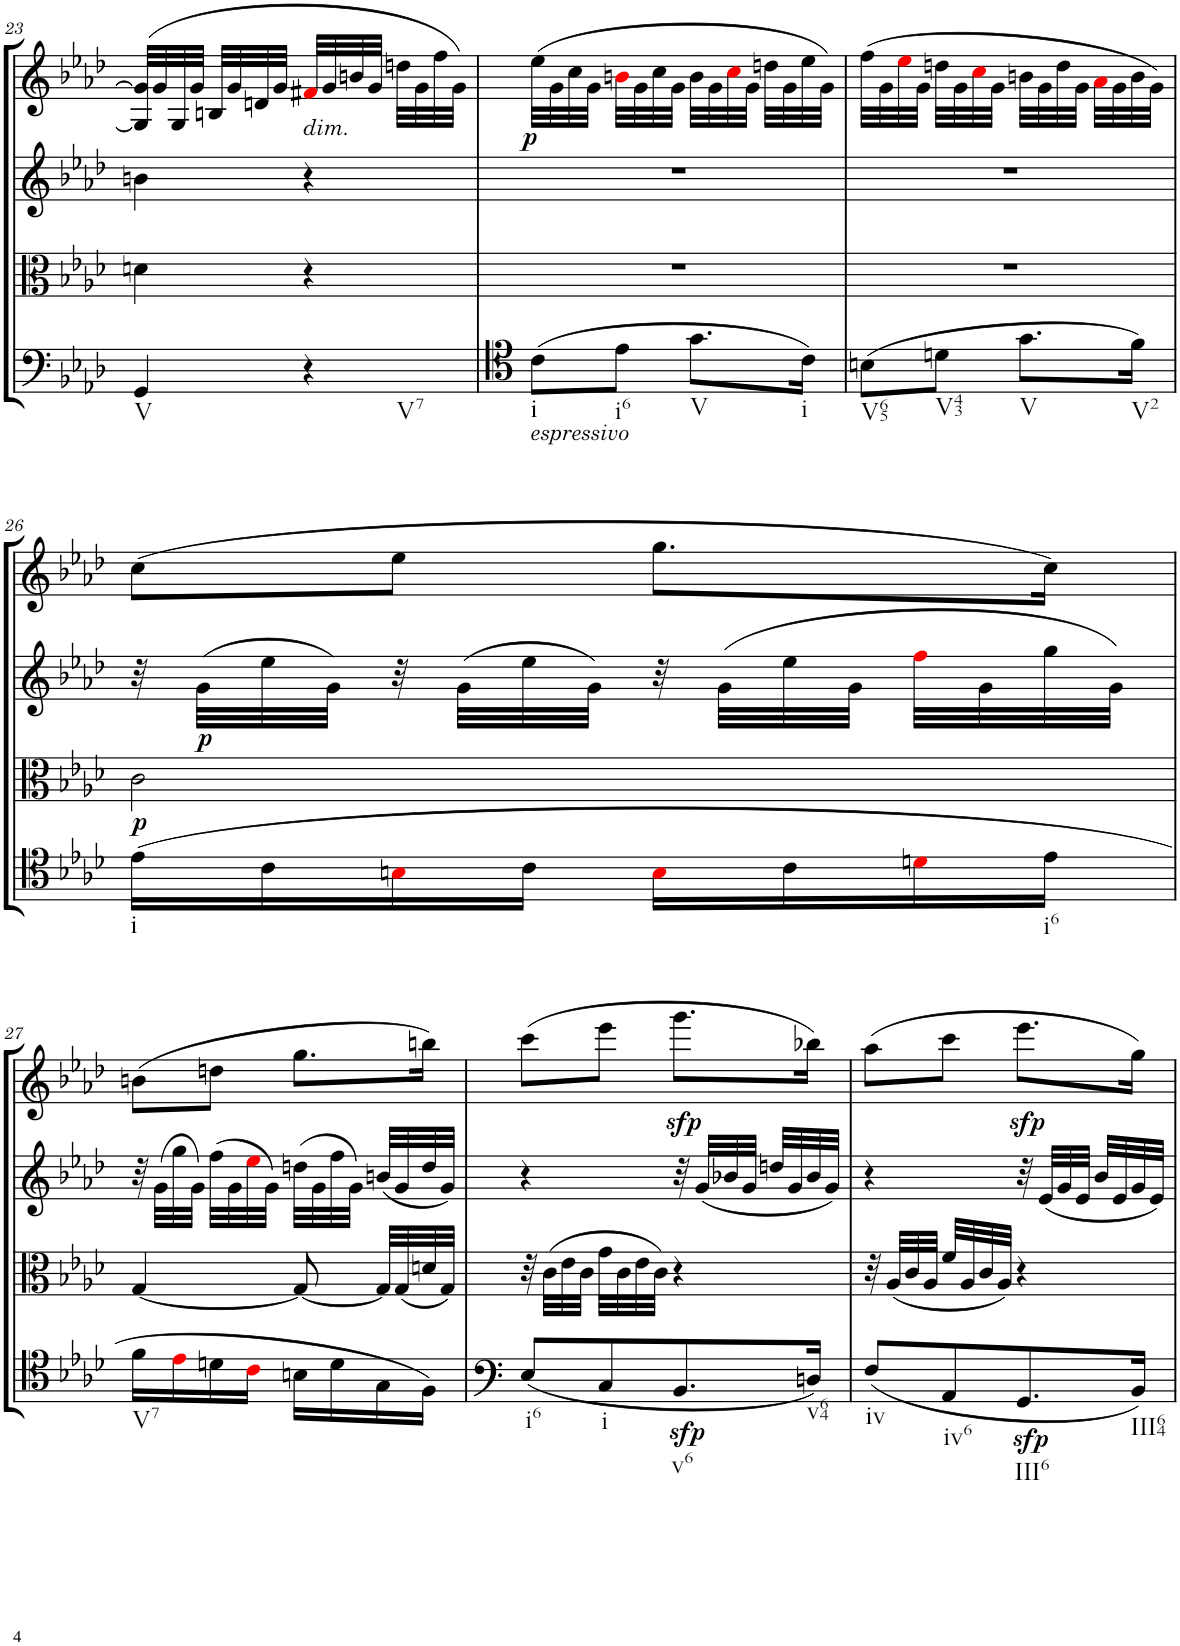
**kern	**dynam	**kern	**dynam	**kern	**dynam	**kern	**dynam
*part4	*part4	*part3	*part3	*part2	*part2	*part1	*part1
*staff4	*staff4	*staff3	*staff3	*staff2	*staff2	*staff1	*staff1
*I"Cello	*	*I"Viola	*	*I"2nd Violin	*	*I"1st Violin	*
*	*	*I'Vla	*	*I'Vln	*	*I'Vln	*
!!LO:PB:g=z
*clefF4	*	*clefC3	*	*clefG2	*	*clefG2	*
*k[b-e-a-d-]	*	*k[b-e-a-d-]	*	*k[b-e-a-d-]	*	*k[b-e-a-d-]	*
*f:	*	*f:	*	*f:	*	*f:	*
*M2/4	*	*M2/4	*	*M2/4	*	*M2/4	*
=23	=23	=23	=23	=23	=23	=23	=23
!LO:TX:b:t=V	!	!	!	!	!	!	!
4GG/	.	4dn\	.	4bn\	.	(32G/] 32g/]LLL	.
.	.	.	.	.	.	32g/	.
.	.	.	.	.	.	32G/	.
.	.	.	.	.	.	32g/JJJ	.
.	.	.	.	.	.	32Bn/LLL	.
.	.	.	.	.	.	32g/	.
.	.	.	.	.	.	32dn/	.
.	.	.	.	.	.	32g/JJJ	.
!	!	!	!	!LO:TX:a:i:t=dim.	!	!	!
!LO:TX:b:t=V7	!	!	!	!	!	!	!
4r	.	4r	.	4r	.	32f#Xi/LLL	.
.	.	.	.	.	.	32g/	.
.	.	.	.	.	.	32bn/	.
.	.	.	.	.	.	32g/JJJ	.
.	.	.	.	.	.	32ddn\LLL	.
.	.	.	.	.	.	32g\	.
.	.	.	.	.	.	32ff\	.
.	.	.	.	.	.	32g\JJJ)	.
=24	=24	=24	=24	=24	=24	=24	=24
!LO:TX:b:i:t=espressivo	!	!	!	!	!	!	!
!LO:TX:b:t=i	!	!	!	!	!	!	!
!	!	!	!	!	!LO:DY:a	!	!
(8c\L	.	2r	.	2r	p	(32ee-\LLL	.
.	.	.	.	.	.	32g\	.
.	.	.	.	.	.	32cc\	.
.	.	.	.	.	.	32g\JJJ	.
!LO:TX:b:t=i6	!	!	!	!	!	!	!
8e-\J	.	.	.	.	.	32bni\LLL	.
.	.	.	.	.	.	32g\	.
.	.	.	.	.	.	32cc\	.
.	.	.	.	.	.	32g\JJJ	.
!LO:TX:b:t=V	!	!	!	!	!	!	!
8.g\L	.	.	.	.	.	32b\LLL	.
.	.	.	.	.	.	32g\	.
.	.	.	.	.	.	32cci\	.
.	.	.	.	.	.	32g\JJJ	.
.	.	.	.	.	.	32ddn\LLL	.
.	.	.	.	.	.	32g\	.
!LO:TX:b:t=i	!	!	!	!	!	!	!
16c\Jk)	.	.	.	.	.	32ee-\	.
.	.	.	.	.	.	32g\JJJ)	.
=25	=25	=25	=25	=25	=25	=25	=25
!LO:TX:b:t=V65	!	!	!	!	!	!	!
(8Bn\L	.	2r	.	2r	.	(32ff\LLL	.
.	.	.	.	.	.	32g\	.
.	.	.	.	.	.	32ee-i\	.
.	.	.	.	.	.	32g\JJJ	.
!LO:TX:b:t=V43	!	!	!	!	!	!	!
8dn\J	.	.	.	.	.	32ddn\LLL	.
.	.	.	.	.	.	32g\	.
.	.	.	.	.	.	32cci\	.
.	.	.	.	.	.	32g\JJJ	.
!LO:TX:b:t=V	!	!	!	!	!	!	!
8.g\L	.	.	.	.	.	32bn\LLL	.
.	.	.	.	.	.	32g\	.
.	.	.	.	.	.	32dd\	.
.	.	.	.	.	.	32g\JJJ	.
.	.	.	.	.	.	32a-i\LLL	.
.	.	.	.	.	.	32g\	.
!LO:TX:b:t=V2	!	!	!	!	!	!	!
16f\Jk)	.	.	.	.	.	32b\	.
.	.	.	.	.	.	32g\JJJ)	.
!!LO:LB:g=z
=26	=26	=26	=26	=26	=26	=26	=26
!LO:TX:b:t=i	!	!	!	!	!	!	!
!	!	!	!LO:DY:b	!	!	!	!
(16e-\LL	.	2c\	p	32r	.	(8cc\L	.
!	!	!	!	!	!LO:DY:b	!	!
.	.	.	.	(32g\LLL	p	.	.
16c\	.	.	.	32ee-\	.	.	.
.	.	.	.	32g\JJJ)	.	.	.
16Bni\	.	.	.	32r	.	8ee-\J	.
.	.	.	.	(32g\LLL	.	.	.
16c\JJ	.	.	.	32ee-\	.	.	.
.	.	.	.	32g\JJJ)	.	.	.
16Bi\LL	.	.	.	32r	.	8.gg\L	.
.	.	.	.	(32g\LLL	.	.	.
16c\	.	.	.	32ee-\	.	.	.
.	.	.	.	32g\JJJ	.	.	.
16dni\	.	.	.	32ffi\LLL	.	.	.
.	.	.	.	32g\	.	.	.
!LO:TX:b:t=i6	!	!	!	!	!	!	!
16e-\JJ	.	.	.	32gg\	.	16cc\Jk)	.
.	.	.	.	32g\JJJ)	.	.	.
!!LO:LB:g=z
=27	=27	=27	=27	=27	=27	=27	=27
!LO:TX:b:t=V7	!	!	!	!	!	!	!
16f\LL	.	[4G/	.	32r	.	(8bn\L	.
.	.	.	.	(32g\LLL	.	.	.
16e-i\	.	.	.	32gg\	.	.	.
.	.	.	.	32g\JJJ)	.	.	.
16dn\	.	.	.	(32ff\LLL	.	8ddn\J	.
.	.	.	.	32g\	.	.	.
16ci\JJ	.	.	.	32ee-i\	.	.	.
.	.	.	.	32g\JJJ)	.	.	.
16Bn\LL	.	8G/_	.	(32ddn\LLL	.	8.gg\L	.
.	.	.	.	32g\	.	.	.
16d\	.	.	.	32ff\	.	.	.
.	.	.	.	32g\JJJ)	.	.	.
16G\	.	32G/LLL]	.	(32bn/LLL	.	.	.
.	.	(32G/	.	32g/	.	.	.
16F\JJ)	.	32dn/	.	32dd/	.	16bbn\Jk)	.
.	.	32G/JJJ)	.	32g/JJJ)	.	.	.
=28	=28	=28	=28	=28	=28	=28	=28
!LO:TX:b:t=i6	!	!	!	!	!	!	!
(8E-/L	.	32r	.	4r	.	(8ccc\L	.
.	.	(32c\LLL	.	.	.	.	.
.	.	32e-\	.	.	.	.	.
.	.	32c\JJJ	.	.	.	.	.
!LO:TX:b:t=i	!	!	!	!	!	!	!
8C/	.	32g\LLL	.	.	.	8eee-\J	.
.	.	32c\	.	.	.	.	.
.	.	32e-\	.	.	.	.	.
.	.	32c\JJJ)	.	.	.	.	.
!LO:TX:b:t=v6	!	!	!	!	!	!	!
!	!LO:DY:b	!	!	!	!	!	!LO:DY:b
8.BB-/	sfp	4r	.	32r	.	8.ggg\L	sfp
.	.	.	.	(32g/LLL	.	.	.
.	.	.	.	32b-X/	.	.	.
.	.	.	.	32g/JJJ	.	.	.
.	.	.	.	32ddn/LLL	.	.	.
.	.	.	.	32g/	.	.	.
!LO:TX:b:t=v64	!	!	!	!	!	!	!
16Dn/Jk)	.	.	.	32b-/	.	16bb-X\Jk)	.
.	.	.	.	32g/JJJ)	.	.	.
=29	=29	=29	=29	=29	=29	=29	=29
!LO:TX:b:t=iv	!	!	!	!	!	!	!
(8F/L	.	32r	.	4r	.	(8aa-\L	.
.	.	(32A-/LLL	.	.	.	.	.
.	.	32c/	.	.	.	.	.
.	.	32A-/JJJ	.	.	.	.	.
!LO:TX:b:t=iv6	!	!	!	!	!	!	!
8AA-/	.	32f/LLL	.	.	.	8ccc\J	.
.	.	32A-/	.	.	.	.	.
.	.	32c/	.	.	.	.	.
.	.	32A-/JJJ)	.	.	.	.	.
!LO:TX:b:t=III6	!	!	!	!	!	!	!
!	!LO:DY:b	!	!	!	!	!	!LO:DY:b
8.GG/	sfp	4r	.	32r	.	8.eee-\L	sfp
.	.	.	.	(32e-/LLL	.	.	.
.	.	.	.	32g/	.	.	.
.	.	.	.	32e-/JJJ	.	.	.
.	.	.	.	32b-/LLL	.	.	.
.	.	.	.	32e-/	.	.	.
!LO:TX:b:t=III64	!	!	!	!	!	!	!
16BB-/Jk)	.	.	.	32g/	.	16gg\Jk)	.
.	.	.	.	32e-/JJJ)	.	.	.
=	=	=	=	=	=	=	=
*-	*-	*-	*-	*-	*-	*-	*-
